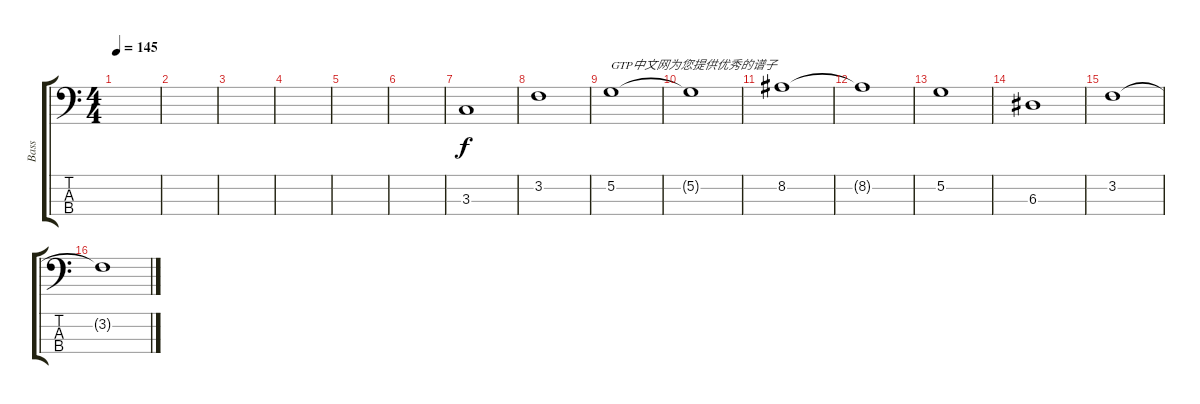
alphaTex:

\track ("Bass" "Bass") {instrument electricbassfinger}
\staff {score tabs}
\tuning (G2 D2 A1 E1) {hide}
\ts (4 4)
\tempo 145
\clef f4
\ks c
|
|
|
|
|
|
3.3.1 |
3.2.1 |
5.2.1{txt "GTP中文网为您提供优秀的谱子"} |
5.2{t}.1 |
8.2.1 |
8.2{t}.1 |
5.2.1 |
6.3.1 |
3.2.1 |
3.2{t}.1
